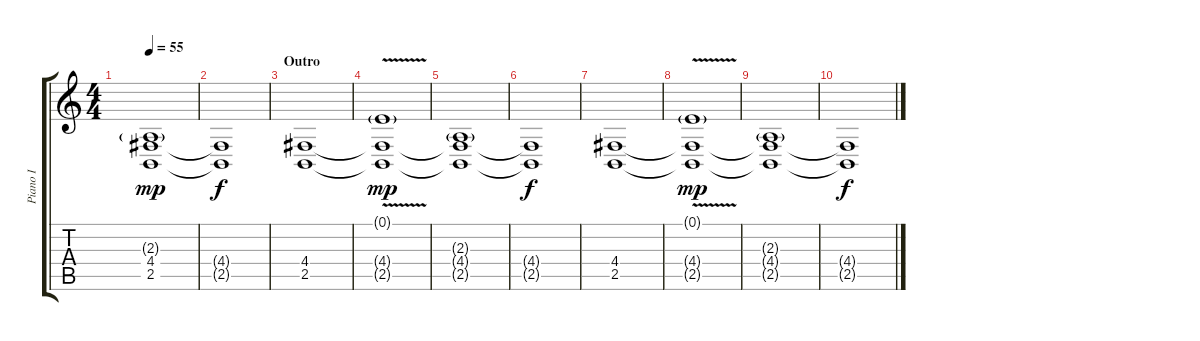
\track ("Piano I" "Piano I") {instrument reedorgan}
\staff {score tabs}
\tuning (E4 B3 G3 D3 A2 E2) {hide}
\ts (4 4)
\tempo 55
\clef g2
\ks c
(2.3{g} 4.4{t} 2.5{t}).1{dy mp} |
(4.4{t} 2.5{t}).1{dy f} |
\section ("" "Outro")
(4.4 2.5).1 |
(0.1{v g} 4.4{t} 2.5{t}).1{dy mp} |
(2.3{g} 4.4{t} 2.5{t}).1 |
(4.4{t} 2.5{t}).1{dy f} |
(4.4 2.5).1 |
(0.1{v g} 4.4{t} 2.5{t}).1{dy mp} |
(2.3{g} 4.4{t} 2.5{t}).1 |
(4.4{t} 2.5{t}).1{dy f}
